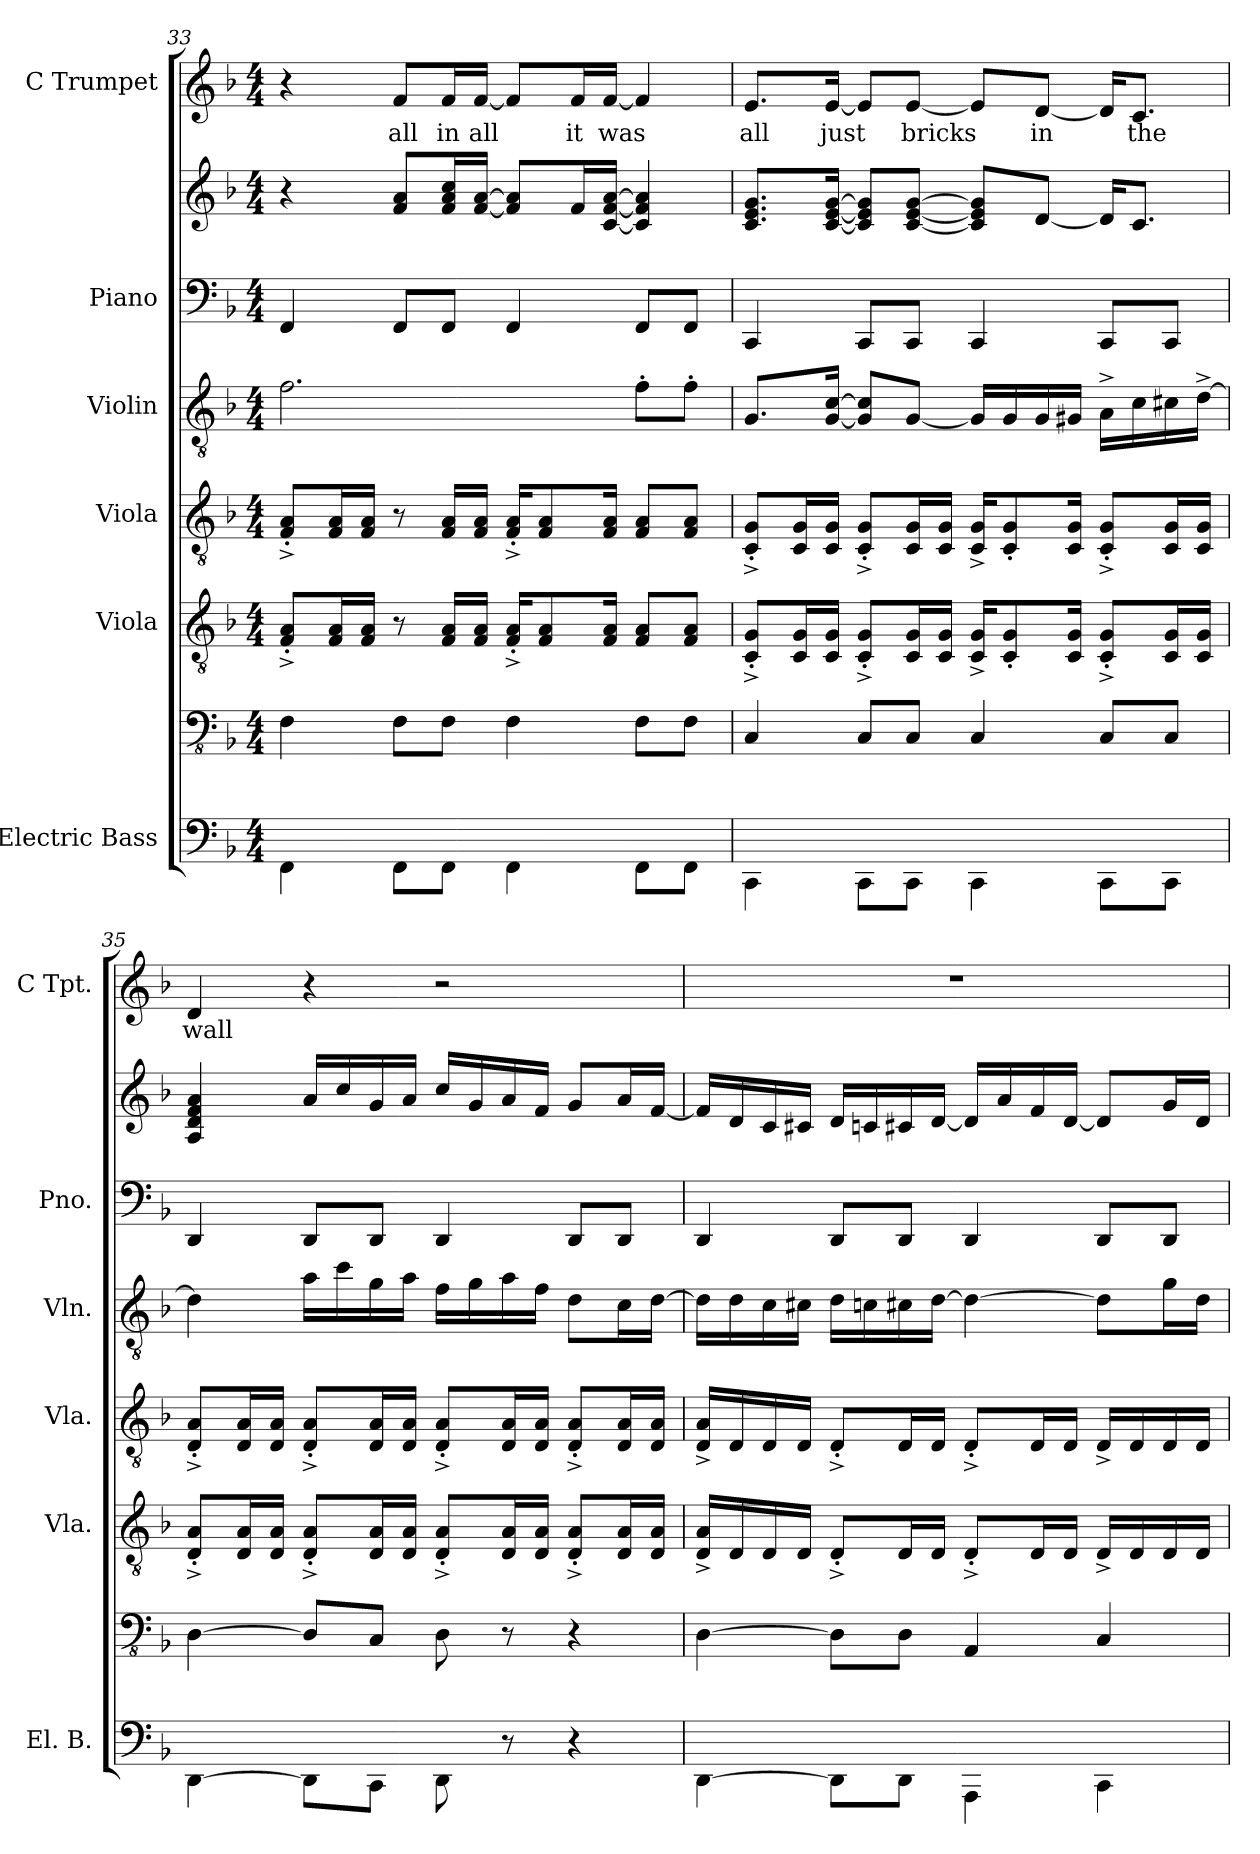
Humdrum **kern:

**kern	**kern	**kern	**kern	**kern	**kern	**kern	**kern	**text
*part6	*part6	*part5	*part4	*part3	*part2	*part2	*part1	*part1
*staff8	*staff7	*staff6	*staff5	*staff4	*staff3	*staff2	*staff1	*staff1
*I"Electric Bass	*	*I"Viola	*I"Viola	*I"Violin	*I"Piano	*	*I"C Trumpet	*
*I'El. B.	*	*I'Vla.	*I'Vla.	*I'Vln.	*I'Pno.	*	*I'C Tpt.	*
*	*clefFv4	*clefGv2	*clefGv2	*clefGv2	*clefF4	*clefG2	*clefG2	*
*k[b-]	*k[b-]	*k[b-]	*k[b-]	*k[b-]	*k[b-]	*k[b-]	*k[b-]	*
*M4/4	*M4/4	*M4/4	*M4/4	*M4/4	*M4/4	*M4/4	*M4/4	*
=33	=33	=33	=33	=33	=33	=33	=33	=33
4FF\	4FF\	8F/'^ 8A/'^L	8F/'^ 8A/'^L	2.f\	4FF/	4r	4r	.
.	.	16F/ 16A/L	16F/ 16A/L	.	.	.	.	.
.	.	16F/ 16A/JJ	16F/ 16A/JJ	.	.	.	.	.
8FF\L	8FF\L	8r	8r	.	8FF/L	8f/ 8a/L	8f/L	all
8FF\J	8FF\J	16F/ 16A/LL	16F/ 16A/LL	.	8FF/J	16f/ 16a/ 16cc/L	16f/L	in
.	.	16F/ 16A/JJ	16F/ 16A/JJ	.	.	[16f/ [16a/JJ	[16f/JJ	all
4FF\	4FF\	16F/'^ 16A/'^KL	16F/'^ 16A/'^KL	.	4FF/	8f/] 8a/]L	8f/L]	.
.	.	8F/ 8A/	8F/ 8A/	.	.	.	.	.
.	.	.	.	.	.	16f/L	16f/L	it
.	.	16F/ 16A/Jk	16F/ 16A/Jk	.	.	[16c/ [16f/ [16a/JJ	[16f/JJ	was
8FF\L	8FF\L	8F/ 8A/L	8F/ 8A/L	8f'\L	8FF/L	4c/] 4f/] 4a/]	4f/]	.
8FF\J	8FF\J	8F/ 8A/J	8F/ 8A/J	8f'\J	8FF/J	.	.	.
!!LO:PB:g=z
=34	=34	=34	=34	=34	=34	=34	=34	=34
4CC\	4CC/	8C/^' 8G/^'L	8C/^' 8G/^'L	8.G/L	4CC/	8.c/ 8.e/ 8.g/L	8.e/L	all
.	.	16C/ 16G/L	16C/ 16G/L	.	.	.	.	.
.	.	16C/ 16G/JJ	16C/ 16G/JJ	[16G/ [16c/Jk	.	[16c/ [16e/ [16g/Jk	[16e/Jk	just
8CC\L	8CC/L	8C/^' 8G/^'L	8C/^' 8G/^'L	8G/] 8c/]L	8CC/L	8c/] 8e/] 8g/]L	8e/L]	.
8CC\J	8CC/J	16C/ 16G/L	16C/ 16G/L	[8G/J	8CC/J	[8c/ [8e/ [8g/J	[8e/J	bricks
.	.	16C/ 16G/JJ	16C/ 16G/JJ	.	.	.	.	.
4CC\	4CC/	16C/^ 16G/^KL	16C/^ 16G/^KL	16G/LL]	4CC/	8c/] 8e/] 8g/]L	8e/L]	.
.	.	8C/' 8G/'	8C/' 8G/'	16G/	.	.	.	.
.	.	.	.	16G/	.	[8d/J	[8d/J	in
.	.	16C/ 16G/Jk	16C/ 16G/Jk	16G#X/JJ	.	.	.	.
8CC\L	8CC/L	8C/^' 8G/^'L	8C/^' 8G/^'L	16A^\LL	8CC/L	16d/KL]	16d/KL]	.
.	.	.	.	16c\	.	8.c/J	8.c/J	the
8CC\J	8CC/J	16C/ 16G/L	16C/ 16G/L	16c#X\	8CC/J	.	.	.
.	.	16C/ 16G/JJ	16C/ 16G/JJ	[16d^\JJ	.	.	.	.
=35	=35	=35	=35	=35	=35	=35	=35	=35
[4DD\	[4DD\	8D/^' 8A/^'L	8D/^' 8A/^'L	4d\]	4DD/	4A/ 4d/ 4f/ 4a/	4d/	wall
.	.	16D/ 16A/L	16D/ 16A/L	.	.	.	.	.
.	.	16D/ 16A/JJ	16D/ 16A/JJ	.	.	.	.	.
8DD\L]	8DD/L]	8D/^' 8A/^'L	8D/^' 8A/^'L	16a\LL	8DD/L	16a/LL	4r	.
.	.	.	.	16cc\	.	16cc/	.	.
8CC\J	8CC/J	16D/ 16A/L	16D/ 16A/L	16g\	8DD/J	16g/	.	.
.	.	16D/ 16A/JJ	16D/ 16A/JJ	16a\JJ	.	16a/JJ	.	.
8DD\	8DD\	8D/^' 8A/^'L	8D/^' 8A/^'L	16f\LL	4DD/	16cc/LL	2r	.
.	.	.	.	16g\	.	16g/	.	.
8r	8r	16D/ 16A/L	16D/ 16A/L	16a\	.	16a/	.	.
.	.	16D/ 16A/JJ	16D/ 16A/JJ	16f\JJ	.	16f/JJ	.	.
4r	4r	8D/^' 8A/^'L	8D/^' 8A/^'L	8d\L	8DD/L	8g/L	.	.
.	.	16D/ 16A/L	16D/ 16A/L	16c\L	8DD/J	16a/L	.	.
.	.	16D/ 16A/JJ	16D/ 16A/JJ	[16d\JJ	.	[16f/JJ	.	.
=36	=36	=36	=36	=36	=36	=36	=36	=36
[4DD\	[4DD\	16D/^ 16A/^LL	16D/^ 16A/^LL	16d\LL]	4DD/	16f/LL]	1r	.
.	.	16D/	16D/	16d\	.	16d/	.	.
.	.	16D/	16D/	16c\	.	16c/	.	.
.	.	16D/JJ	16D/JJ	16c#X\JJ	.	16c#X/JJ	.	.
8DD\L]	8DD\L]	8D'^/L	8D'^/L	16d\LL	8DD/L	16d/LL	.	.
.	.	.	.	16cn\	.	16cn/	.	.
8DD\J	8DD\J	16D/L	16D/L	16c#X\	8DD/J	16c#X/	.	.
.	.	16D/JJ	16D/JJ	[16d\JJ	.	[16d/JJ	.	.
4AAA\	4AAA/	8D'^/L	8D'^/L	4d\_	4DD/	16d/LL]	.	.
.	.	.	.	.	.	16a/	.	.
.	.	16D/L	16D/L	.	.	16f/	.	.
.	.	16D/JJ	16D/JJ	.	.	[16d/JJ	.	.
4CC\	4CC/	16D^/LL	16D^/LL	8d\L]	8DD/L	8d/L]	.	.
.	.	16D/	16D/	.	.	.	.	.
.	.	16D/	16D/	16g\L	8DD/J	16g/L	.	.
.	.	16D/JJ	16D/JJ	16d\JJ	.	16d/JJ	.	.
=	=	=	=	=	=	=	=	=
*-	*-	*-	*-	*-	*-	*-	*-	*-
